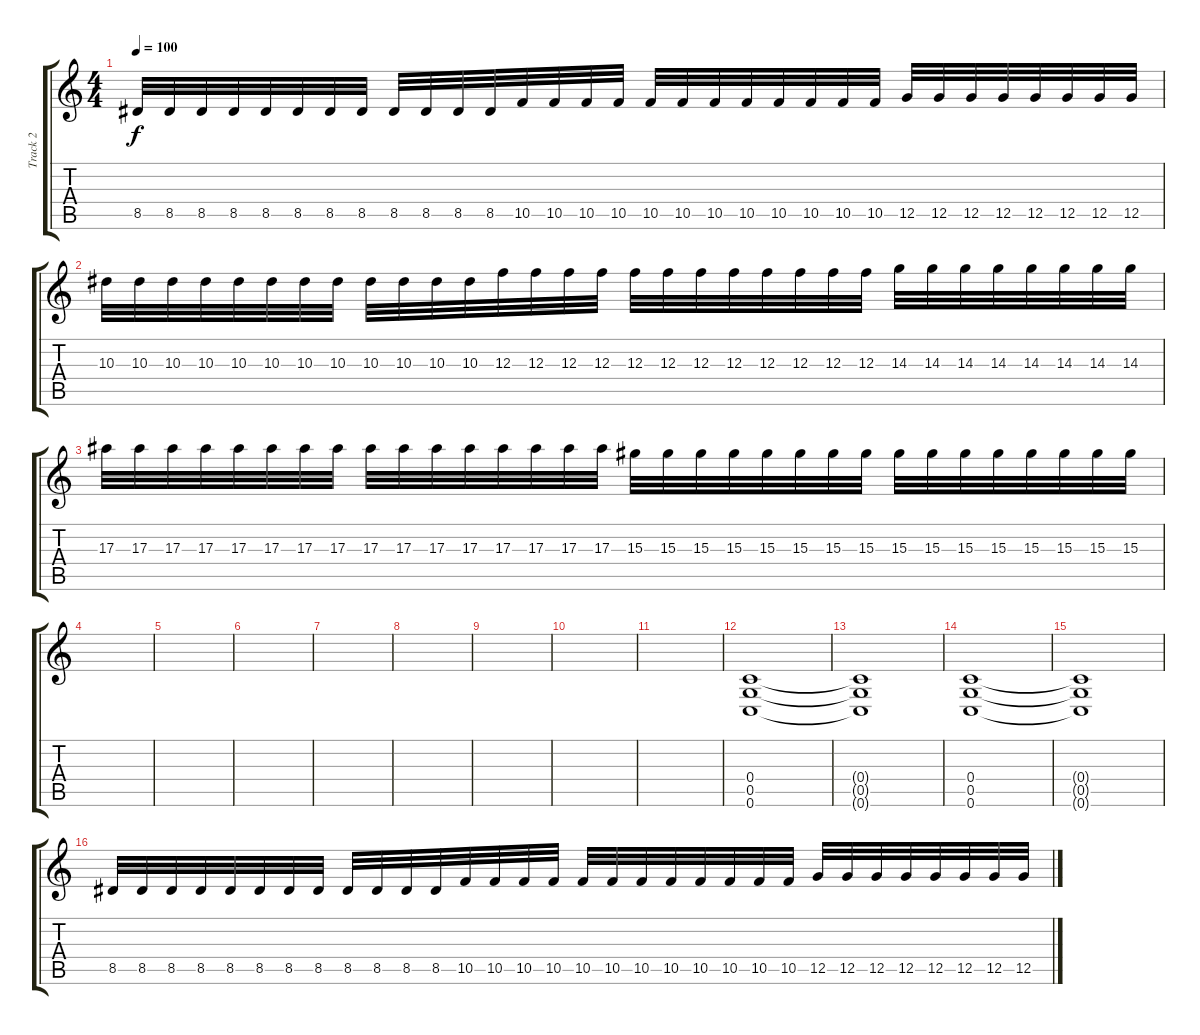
\track ("Track 2" "Track 2") {instrument distortionguitar}
\staff {score tabs}
\tuning (D4 A3 F3 C3 G2 C2) {hide}
\ts (4 4)
\tempo 100
\clef g2
\ks c
8.5.32{dy f} 8.5.32 8.5.32 8.5.32 8.5.32 8.5.32 8.5.32 8.5.32 8.5.32 8.5.32 8.5.32 8.5.32 10.5.32 10.5.32 10.5.32 10.5.32 10.5.32 10.5.32 10.5.32 10.5.32 10.5.32 10.5.32 10.5.32 10.5.32 12.5.32 12.5.32 12.5.32 12.5.32 12.5.32 12.5.32 12.5.32 12.5.32 |
10.3.32 10.3.32 10.3.32 10.3.32 10.3.32 10.3.32 10.3.32 10.3.32 10.3.32 10.3.32 10.3.32 10.3.32 12.3.32 12.3.32 12.3.32 12.3.32 12.3.32 12.3.32 12.3.32 12.3.32 12.3.32 12.3.32 12.3.32 12.3.32 14.3.32 14.3.32 14.3.32 14.3.32 14.3.32 14.3.32 14.3.32 14.3.32 |
17.3.32 17.3.32 17.3.32 17.3.32 17.3.32 17.3.32 17.3.32 17.3.32 17.3.32 17.3.32 17.3.32 17.3.32 17.3.32 17.3.32 17.3.32 17.3.32 15.3.32 15.3.32 15.3.32 15.3.32 15.3.32 15.3.32 15.3.32 15.3.32 15.3.32 15.3.32 15.3.32 15.3.32 15.3.32 15.3.32 15.3.32 15.3.32 |
|
|
|
|
|
|
|
|
(0.4 0.5 0.6).1 |
(0.4{t} 0.5{t} 0.6{t}).1 |
(0.4 0.5 0.6).1 |
(0.4{t} 0.5{t} 0.6{t}).1 |
8.5.32 8.5.32 8.5.32 8.5.32 8.5.32 8.5.32 8.5.32 8.5.32 8.5.32 8.5.32 8.5.32 8.5.32 10.5.32 10.5.32 10.5.32 10.5.32 10.5.32 10.5.32 10.5.32 10.5.32 10.5.32 10.5.32 10.5.32 10.5.32 12.5.32 12.5.32 12.5.32 12.5.32 12.5.32 12.5.32 12.5.32 12.5.32
